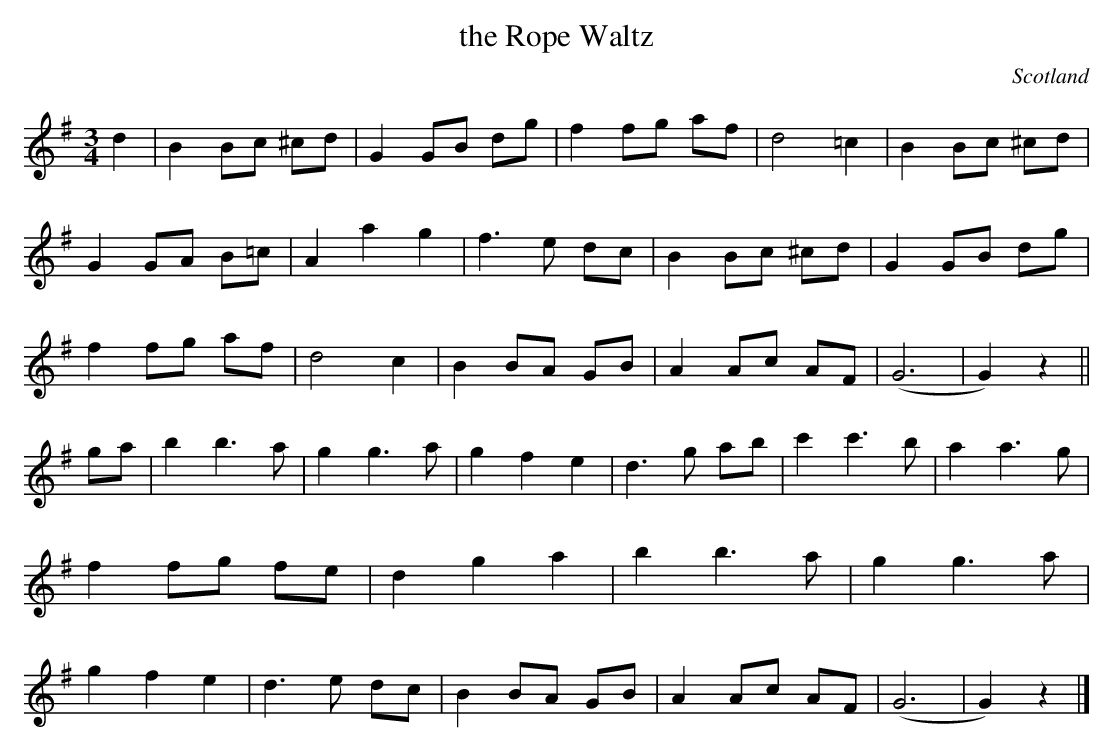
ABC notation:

X:1
T:the Rope Waltz
M:3/4
O:Scotland
K:G
d2|\
B2 Bc ^cd| G2 GB dg| f2 fg af| d4 =c2|\
B2 Bc ^cd| G2 GA B=c| A2 a2 g2 | f3 e dc|\
B2 Bc ^cd | G2 GB dg| f2 fg af| d4 c2 | \
B2 BA GB| A2 Ac AF| (G6 | G2) z2 ||\
ga|\
b2 b3a| g2 g3 a| g2 f2 e2| d3 g ab|\
c'2 c'3 b| a2 a3 g| f2 fg fe|d2 g2 a2 |\
b2 b3 a|g2 g3 a | g2 f2 e2 | d3 e dc|\
B2 BA GB| A2 Ac AF| (G6 | G2) z2 |]
